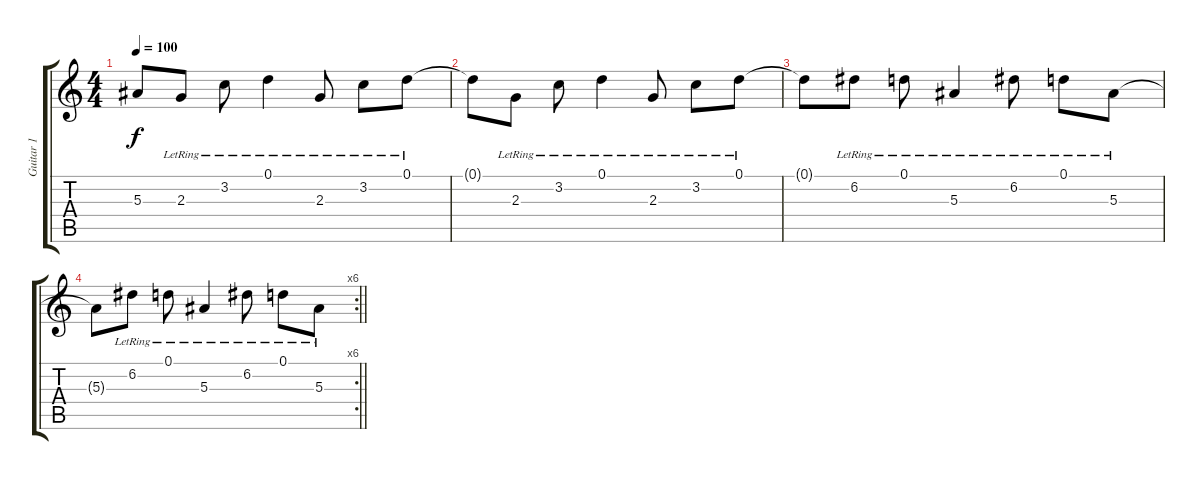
\track ("Guitar 1" "Guitar 1") {instrument electricguitarclean}
\staff {score tabs}
\tuning (D4 A3 F3 C3 G2 D2) {hide}
\ts (4 4)
\tempo 100
\clef g2
\ks c
5.3{t}.8{dy f} 2.3{lr}.8 3.2{lr}.8 0.1{lr}.4 2.3{lr}.8 3.2{lr}.8 0.1{lr}.8 |
0.1{t}.8 2.3{lr}.8 3.2{lr}.8 0.1{lr}.4 2.3{lr}.8 3.2{lr}.8 0.1{lr}.8 |
0.1{t}.8 6.2{lr}.8 0.1{lr}.8 5.3{lr}.4 6.2{lr}.8 0.1{lr}.8 5.3{lr}.8 |
\rc 6
\barLineRight lightlight
5.3{t}.8 6.2{lr}.8 0.1{lr}.8 5.3{lr}.4 6.2{lr}.8 0.1{lr}.8 5.3{lr}.8
